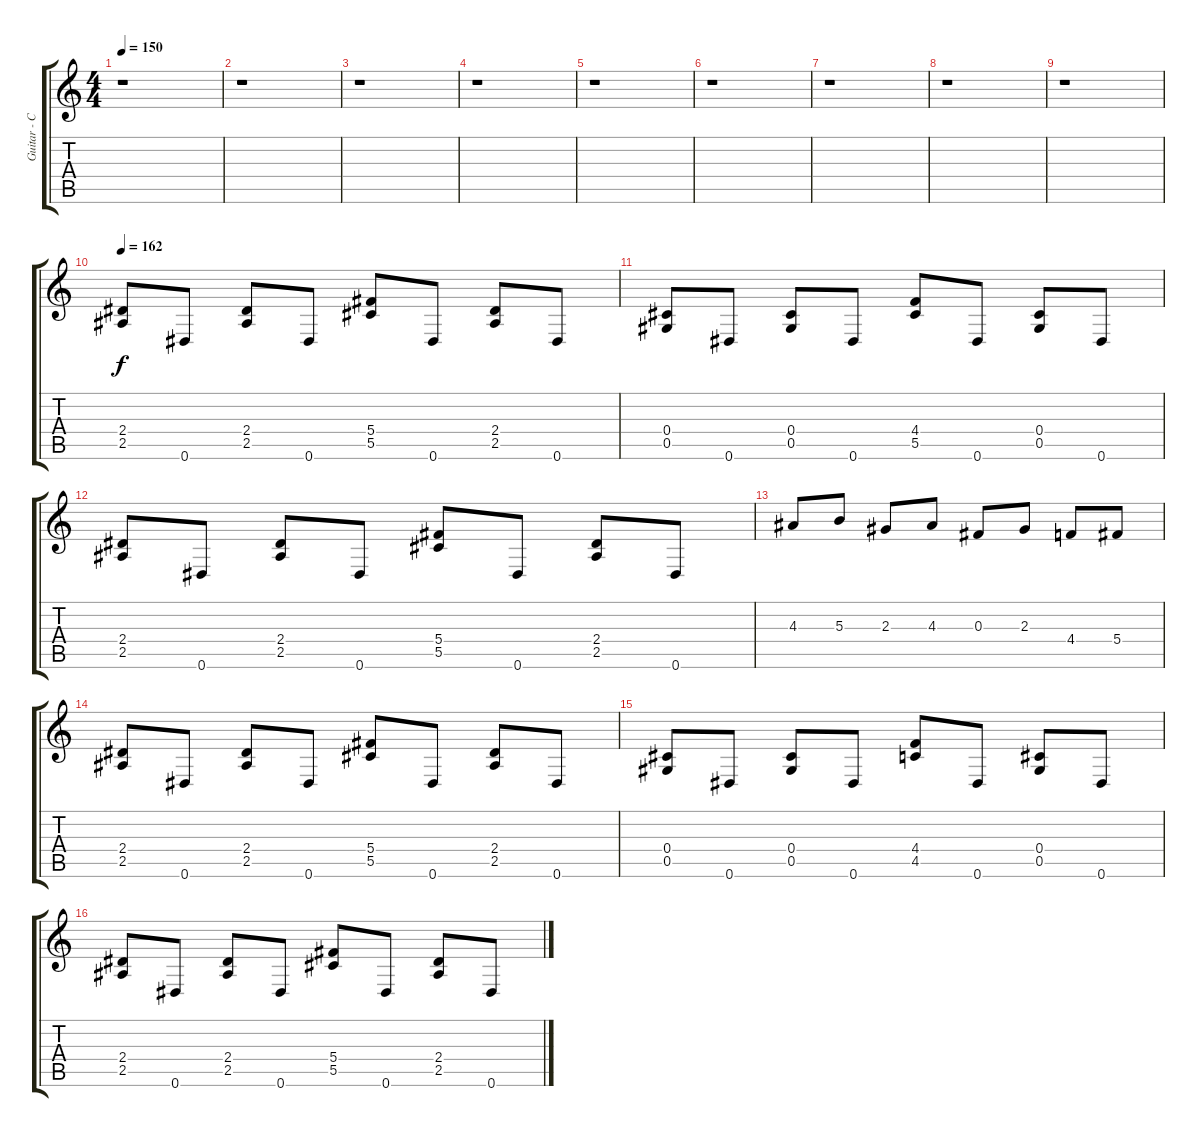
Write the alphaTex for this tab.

\track ("Guitar - Cederic Dupont" "Guitar - C") {instrument overdrivenguitar}
\staff {score tabs}
\tuning (Eb4 Bb3 Gb3 Db3 Ab2 Eb2) {hide}
\ts (4 4)
\tempo 150
\clef g2
\ks c
r.1{dy f} |
r.1 |
r.1 |
r.1 |
r.1 |
r.1 |
r.1 |
r.1 |
r.1 |
\tempo 162
(2.4 2.5).8 0.6.8 (2.4 2.5).8 0.6.8 (5.4 5.5).8 0.6.8 (2.4 2.5).8 0.6.8 |
(0.4 0.5).8 0.6.8 (0.4 0.5).8 0.6.8 (4.4 5.5).8 0.6.8 (0.4 0.5).8 0.6.8 |
(2.4 2.5).8 0.6.8 (2.4 2.5).8 0.6.8 (5.4 5.5).8 0.6.8 (2.4 2.5).8 0.6.8 |
4.3.8 5.3.8 2.3.8 4.3.8 0.3.8 2.3.8 4.4.8 5.4.8 |
(2.4 2.5).8 0.6.8 (2.4 2.5).8 0.6.8 (5.4 5.5).8 0.6.8 (2.4 2.5).8 0.6.8 |
(0.4 0.5).8 0.6.8 (0.4 0.5).8 0.6.8 (4.4 4.5).8 0.6.8 (0.4 0.5).8 0.6.8 |
(2.4 2.5).8 0.6.8 (2.4 2.5).8 0.6.8 (5.4 5.5).8 0.6.8 (2.4 2.5).8 0.6.8
